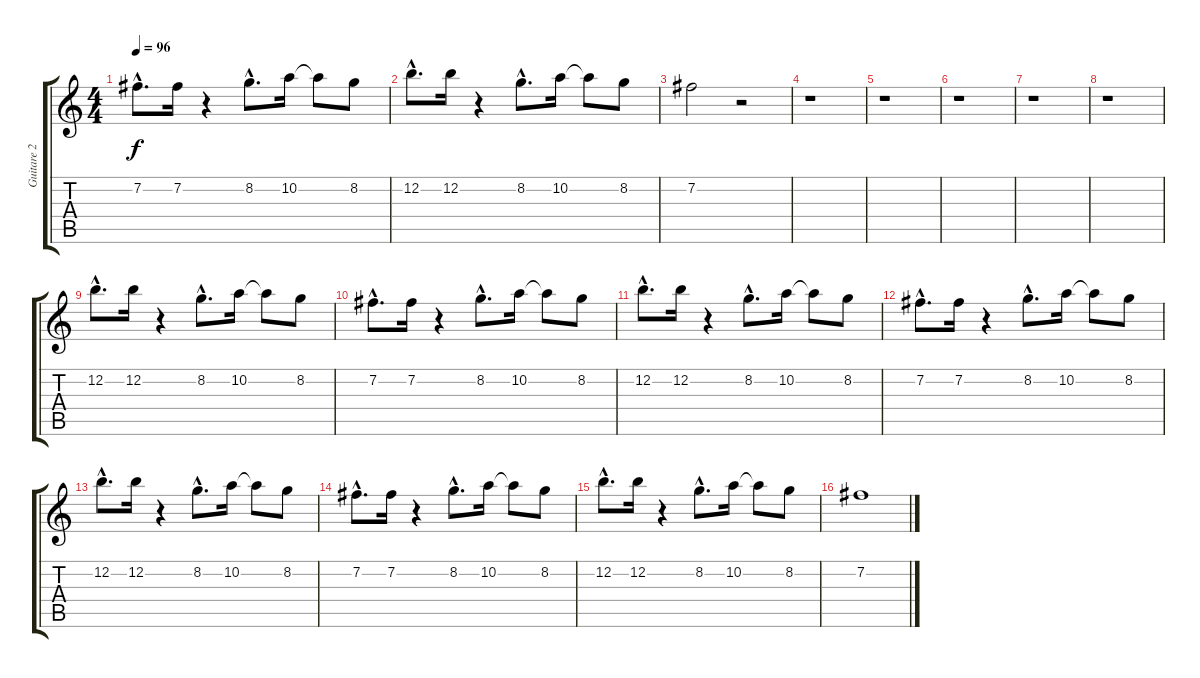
\track ("Guitare 2" "Guitare 2") {instrument electricguitarmuted}
\staff {score tabs}
\tuning (E4 B3 G3 D3 A2 E2) {hide}
\ts (4 4)
\tempo 96
\clef g2
\ks c
7.2{hac}.8{d dy f} 7.2.16 r.4 8.2{hac}.8{d} 10.2.16 10.2{t}.8 8.2.8 |
12.2{hac}.8{d} 12.2.16 r.4 8.2{hac}.8{d} 10.2.16 10.2{t}.8 8.2.8 |
7.2.2 r.2 |
r.1 |
r.1 |
r.1 |
r.1 |
r.1 |
12.2{hac}.8{d} 12.2.16 r.4 8.2{hac}.8{d} 10.2.16 10.2{t}.8 8.2.8 |
7.2{hac}.8{d} 7.2.16 r.4 8.2{hac}.8{d} 10.2.16 10.2{t}.8 8.2.8 |
12.2{hac}.8{d} 12.2.16 r.4 8.2{hac}.8{d} 10.2.16 10.2{t}.8 8.2.8 |
7.2{hac}.8{d} 7.2.16 r.4 8.2{hac}.8{d} 10.2.16 10.2{t}.8 8.2.8 |
12.2{hac}.8{d} 12.2.16 r.4 8.2{hac}.8{d} 10.2.16 10.2{t}.8 8.2.8 |
7.2{hac}.8{d} 7.2.16 r.4 8.2{hac}.8{d} 10.2.16 10.2{t}.8 8.2.8 |
12.2{hac}.8{d} 12.2.16 r.4 8.2{hac}.8{d} 10.2.16 10.2{t}.8 8.2.8 |
7.2.1
